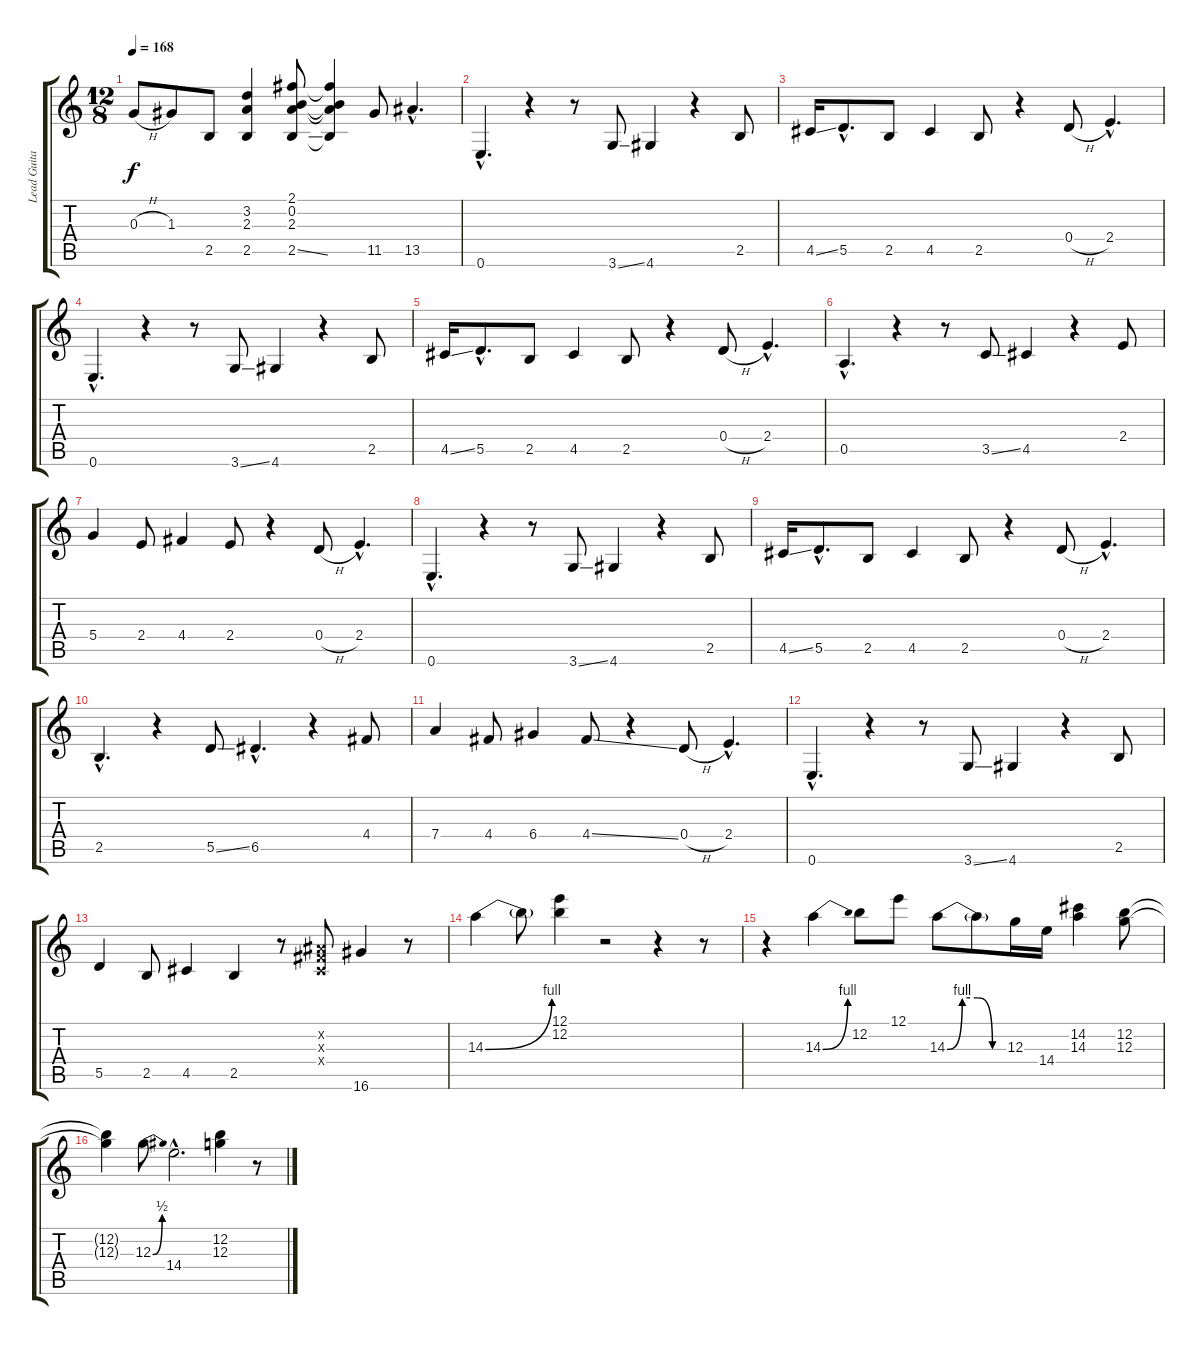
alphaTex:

\track ("Lead Guitar" "Lead Guita") {instrument overdrivenguitar}
\staff {score tabs}
\tuning (E4 B3 G3 D3 A2 E2) {hide}
\ts (12 8)
\tempo 168
\clef g2
\ks c
0.3{h}.8{dy f} 1.3.8 2.5.8 (3.2 2.3 2.5).4 (2.1 0.2 2.3 2.5{ss}).8 (2.1{t} 0.2{t} 2.3{t} 2.5{t}).4 11.5.8 13.5{hac}.4{d} |
0.6{hac}.4{d} r.4 r.8 3.6{ss}.8 4.6.4 r.4 2.5.8 |
4.5{ss}.16 5.5{hac}.8{d} 2.5.8 4.5.4 2.5.8 r.4 0.4{h}.8 2.4{hac}.4{d} |
0.6{hac}.4{d} r.4 r.8 3.6{ss}.8 4.6.4 r.4 2.5.8 |
4.5{ss}.16 5.5{hac}.8{d} 2.5.8 4.5.4 2.5.8 r.4 0.4{h}.8 2.4{hac}.4{d} |
0.5{hac}.4{d} r.4 r.8 3.5{ss}.8 4.5.4 r.4 2.4.8 |
5.4.4 2.4.8 4.4.4 2.4.8 r.4 0.4{h}.8 2.4{hac}.4{d} |
0.6{hac}.4{d} r.4 r.8 3.6{ss}.8 4.6.4 r.4 2.5.8 |
4.5{ss}.16 5.5{hac}.8{d} 2.5.8 4.5.4 2.5.8 r.4 0.4{h}.8 2.4{hac}.4{d} |
2.5{hac}.4{d} r.4 5.5{ss}.8 6.5{hac}.4{d} r.4 4.4.8 |
7.4.4 4.4.8 6.4.4 4.4{ss}.8 r.4 0.4{h}.8 2.4{hac}.4{d} |
0.6{hac}.4{d} r.4 r.8 3.6{ss}.8 4.6.4 r.4 2.5.8 |
5.5.4 2.5.8 4.5.4 2.5.4 r.8 (-1.2{x} -1.3{x} -1.4{x}).8 16.6.4 r.8 |
14.3{be (bend 0 0 60 4)}.4 14.3{t}.8 (12.1 12.2).4 r.2 r.4 r.8 |
r.4 14.3{be (bend 0 0 60 4)}.4 12.2.8 12.1.8 14.3{be (custom 0 0 15 4 30 4 45 0 60 0)}.8 14.3{t}.8 12.3.16 14.4.16 (14.2 14.3).4 (12.2 12.3).8 |
(12.2{t} 12.3{t}).4 12.3{be (bend 0 0 60 2)}.8 14.4{hac}.2{d} (12.2 12.3).4 r.8
